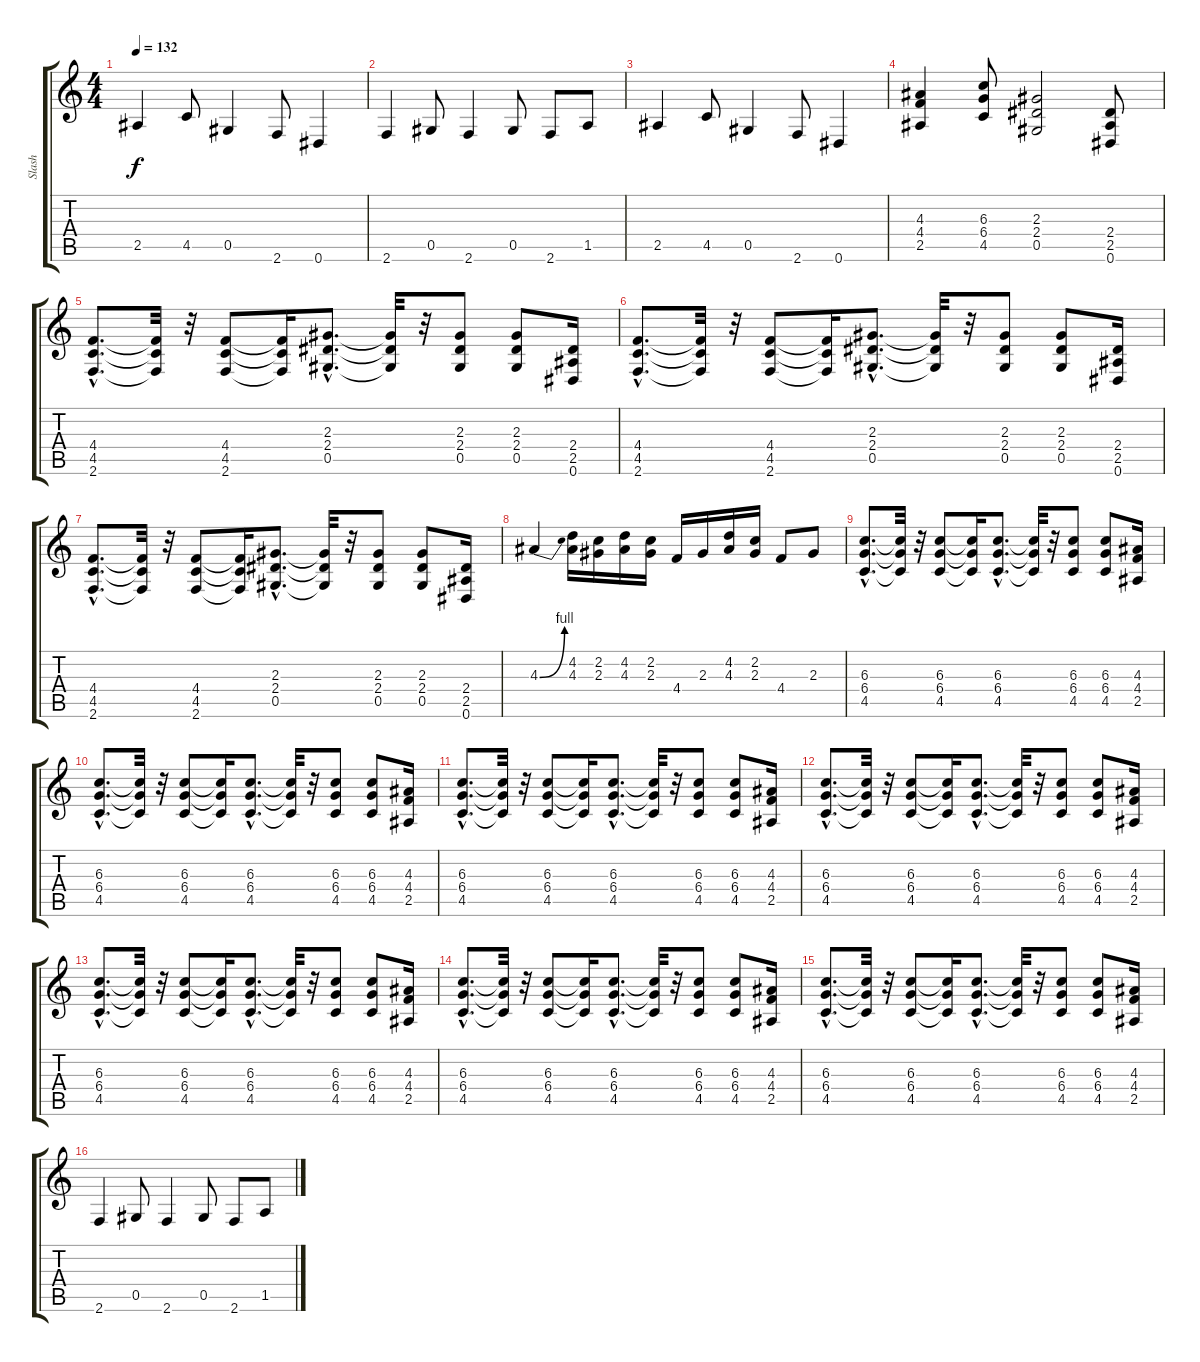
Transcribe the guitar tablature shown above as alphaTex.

\track ("Slash" "Slash") {instrument distortionguitar}
\staff {score tabs}
\tuning (Eb4 Bb3 Gb3 Db3 Ab2 Eb2) {hide}
\ts (4 4)
\tempo 132
\clef g2
\ks c
2.5.4{dy f} 4.5.8 0.5.4 2.6.8 0.6.4 |
2.6.4 0.5.8 2.6.4 0.5.8 2.6.8 1.5.8 |
2.5.4 4.5.8 0.5.4 2.6.8 0.6.4 |
(4.3 4.4 2.5).4 (6.3 6.4 4.5).8 (2.3 2.4 0.5).2 (2.4 2.5 0.6).8 |
(4.4{hac} 4.5{hac} 2.6{hac}).8{d} (4.4{t} 4.5{t} 2.6{t}).32 r.32 (4.4 4.5 2.6).8 (4.4{t} 4.5{t} 2.6{t}).16 (2.3{hac} 2.4{hac} 0.5{hac}).8{d} (2.3{t} 2.4{t} 0.5{t}).32 r.32 (2.3 2.4 0.5).8 (2.3 2.4 0.5).8 (2.4 2.5 0.6).16 |
(4.4{hac} 4.5{hac} 2.6{hac}).8{d} (4.4{t} 4.5{t} 2.6{t}).32 r.32 (4.4 4.5 2.6).8 (4.4{t} 4.5{t} 2.6{t}).16 (2.3{hac} 2.4{hac} 0.5{hac}).8{d} (2.3{t} 2.4{t} 0.5{t}).32 r.32 (2.3 2.4 0.5).8 (2.3 2.4 0.5).8 (2.4 2.5 0.6).16 |
(4.4{hac} 4.5{hac} 2.6{hac}).8{d} (4.4{t} 4.5{t} 2.6{t}).32 r.32 (4.4 4.5 2.6).8 (4.4{t} 4.5{t} 2.6{t}).16 (2.3{hac} 2.4{hac} 0.5{hac}).8{d} (2.3{t} 2.4{t} 0.5{t}).32 r.32 (2.3 2.4 0.5).8 (2.3 2.4 0.5).8 (2.4 2.5 0.6).16 |
4.3{be (bend 0 0 60 4)}.4 (4.2 4.3).16 (2.2 2.3).16 (4.2 4.3).16 (2.2 2.3).16 4.4.16 2.3.16 (4.2 4.3).16 (2.2 2.3).16 4.4.8 2.3.8 |
(6.3{hac} 6.4{hac} 4.5{hac}).8{d} (6.3{t} 6.4{t} 4.5{t}).32 r.32 (6.3 6.4 4.5).8 (6.3{t} 6.4{t} 4.5{t}).16 (6.3{hac} 6.4{hac} 4.5{hac}).8{d} (6.3{t} 6.4{t} 4.5{t}).32 r.32 (6.3 6.4 4.5).8 (6.3 6.4 4.5).8 (4.3 4.4 2.5).16 |
(6.3{hac} 6.4{hac} 4.5{hac}).8{d} (6.3{t} 6.4{t} 4.5{t}).32 r.32 (6.3 6.4 4.5).8 (6.3{t} 6.4{t} 4.5{t}).16 (6.3{hac} 6.4{hac} 4.5{hac}).8{d} (6.3{t} 6.4{t} 4.5{t}).32 r.32 (6.3 6.4 4.5).8 (6.3 6.4 4.5).8 (4.3 4.4 2.5).16 |
(6.3{hac} 6.4{hac} 4.5{hac}).8{d} (6.3{t} 6.4{t} 4.5{t}).32 r.32 (6.3 6.4 4.5).8 (6.3{t} 6.4{t} 4.5{t}).16 (6.3{hac} 6.4{hac} 4.5{hac}).8{d} (6.3{t} 6.4{t} 4.5{t}).32 r.32 (6.3 6.4 4.5).8 (6.3 6.4 4.5).8 (4.3 4.4 2.5).16 |
(6.3{hac} 6.4{hac} 4.5{hac}).8{d} (6.3{t} 6.4{t} 4.5{t}).32 r.32 (6.3 6.4 4.5).8 (6.3{t} 6.4{t} 4.5{t}).16 (6.3{hac} 6.4{hac} 4.5{hac}).8{d} (6.3{t} 6.4{t} 4.5{t}).32 r.32 (6.3 6.4 4.5).8 (6.3 6.4 4.5).8 (4.3 4.4 2.5).16 |
(6.3{hac} 6.4{hac} 4.5{hac}).8{d} (6.3{t} 6.4{t} 4.5{t}).32 r.32 (6.3 6.4 4.5).8 (6.3{t} 6.4{t} 4.5{t}).16 (6.3{hac} 6.4{hac} 4.5{hac}).8{d} (6.3{t} 6.4{t} 4.5{t}).32 r.32 (6.3 6.4 4.5).8 (6.3 6.4 4.5).8 (4.3 4.4 2.5).16 |
(6.3{hac} 6.4{hac} 4.5{hac}).8{d} (6.3{t} 6.4{t} 4.5{t}).32 r.32 (6.3 6.4 4.5).8 (6.3{t} 6.4{t} 4.5{t}).16 (6.3{hac} 6.4{hac} 4.5{hac}).8{d} (6.3{t} 6.4{t} 4.5{t}).32 r.32 (6.3 6.4 4.5).8 (6.3 6.4 4.5).8 (4.3 4.4 2.5).16 |
(6.3{hac} 6.4{hac} 4.5{hac}).8{d} (6.3{t} 6.4{t} 4.5{t}).32 r.32 (6.3 6.4 4.5).8 (6.3{t} 6.4{t} 4.5{t}).16 (6.3{hac} 6.4{hac} 4.5{hac}).8{d} (6.3{t} 6.4{t} 4.5{t}).32 r.32 (6.3 6.4 4.5).8 (6.3 6.4 4.5).8 (4.3 4.4 2.5).16 |
2.6.4 0.5.8 2.6.4 0.5.8 2.6.8 1.5.8
